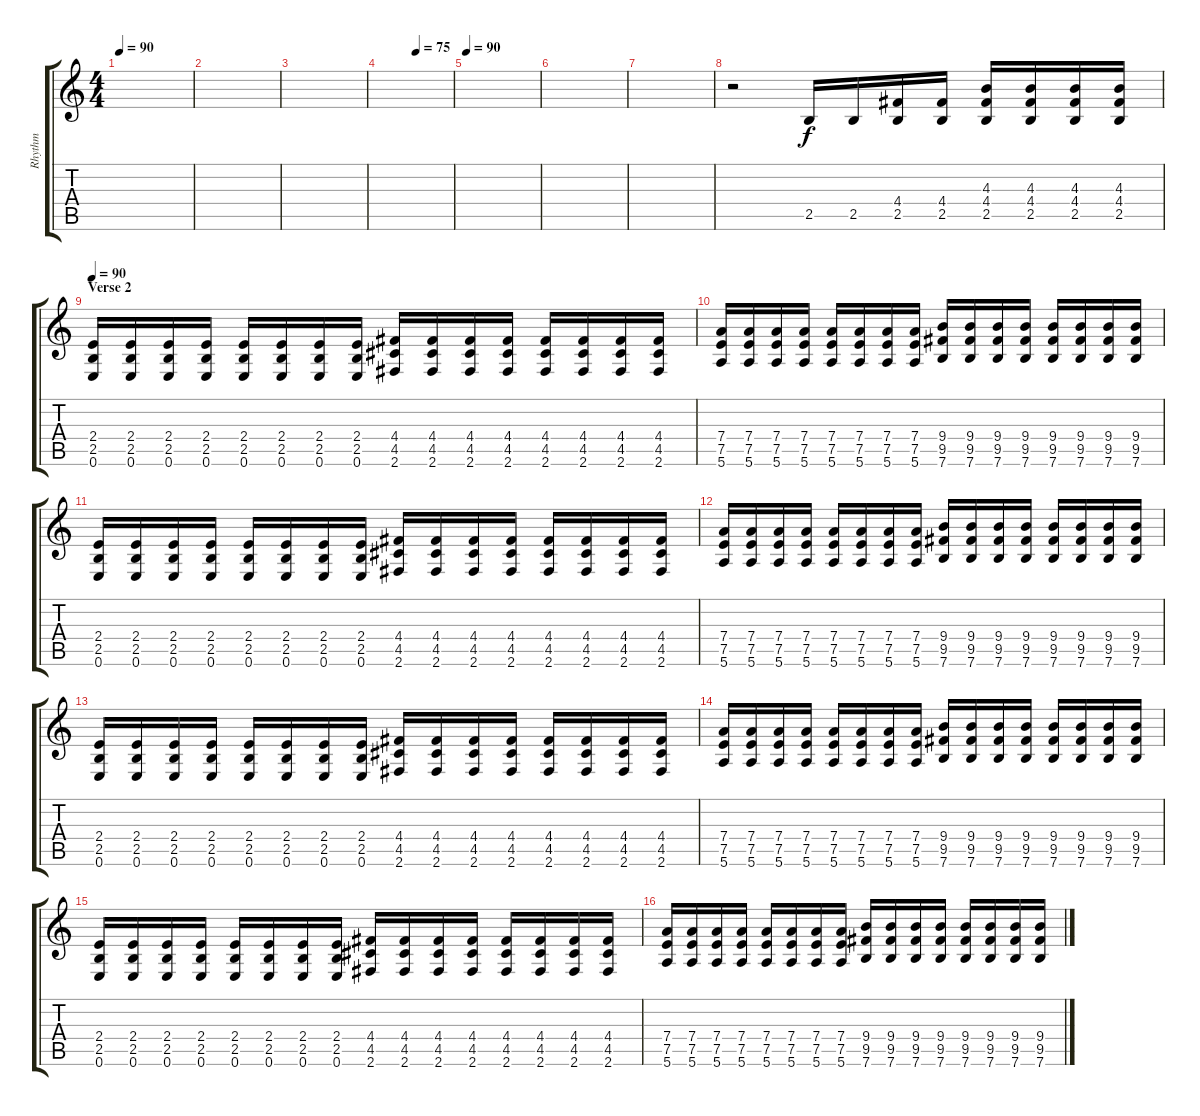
\track ("Rhythm" "Rhythm") {instrument electricguitarmuted}
\staff {score tabs}
\tuning (E4 B3 G3 D3 A2 E2) {hide}
\ts (4 4)
\tempo 90
\clef g2
\ks c
|
|
|
\tempo (75 0.5)
|
\tempo 90
|
|
|
r.2 2.5.16 2.5.16 (4.4 2.5).16 (4.4 2.5).16 (4.3 4.4 2.5).16 (4.3 4.4 2.5).16 (4.3 4.4 2.5).16 (4.3 4.4 2.5).16 |
\section ("" "Verse 2")
\tempo 90
(2.4 2.5 0.6).16 (2.4 2.5 0.6).16 (2.4 2.5 0.6).16 (2.4 2.5 0.6).16 (2.4 2.5 0.6).16 (2.4 2.5 0.6).16 (2.4 2.5 0.6).16 (2.4 2.5 0.6).16 (4.4 4.5 2.6).16 (4.4 4.5 2.6).16 (4.4 4.5 2.6).16 (4.4 4.5 2.6).16 (4.4 4.5 2.6).16 (4.4 4.5 2.6).16 (4.4 4.5 2.6).16 (4.4 4.5 2.6).16 |
(7.4 7.5 5.6).16 (7.4 7.5 5.6).16 (7.4 7.5 5.6).16 (7.4 7.5 5.6).16 (7.4 7.5 5.6).16 (7.4 7.5 5.6).16 (7.4 7.5 5.6).16 (7.4 7.5 5.6).16 (9.4 9.5 7.6).16 (9.4 9.5 7.6).16 (9.4 9.5 7.6).16 (9.4 9.5 7.6).16 (9.4 9.5 7.6).16 (9.4 9.5 7.6).16 (9.4 9.5 7.6).16 (9.4 9.5 7.6).16 |
(2.4 2.5 0.6).16 (2.4 2.5 0.6).16 (2.4 2.5 0.6).16 (2.4 2.5 0.6).16 (2.4 2.5 0.6).16 (2.4 2.5 0.6).16 (2.4 2.5 0.6).16 (2.4 2.5 0.6).16 (4.4 4.5 2.6).16 (4.4 4.5 2.6).16 (4.4 4.5 2.6).16 (4.4 4.5 2.6).16 (4.4 4.5 2.6).16 (4.4 4.5 2.6).16 (4.4 4.5 2.6).16 (4.4 4.5 2.6).16 |
(7.4 7.5 5.6).16 (7.4 7.5 5.6).16 (7.4 7.5 5.6).16 (7.4 7.5 5.6).16 (7.4 7.5 5.6).16 (7.4 7.5 5.6).16 (7.4 7.5 5.6).16 (7.4 7.5 5.6).16 (9.4 9.5 7.6).16 (9.4 9.5 7.6).16 (9.4 9.5 7.6).16 (9.4 9.5 7.6).16 (9.4 9.5 7.6).16 (9.4 9.5 7.6).16 (9.4 9.5 7.6).16 (9.4 9.5 7.6).16 |
(2.4 2.5 0.6).16 (2.4 2.5 0.6).16 (2.4 2.5 0.6).16 (2.4 2.5 0.6).16 (2.4 2.5 0.6).16 (2.4 2.5 0.6).16 (2.4 2.5 0.6).16 (2.4 2.5 0.6).16 (4.4 4.5 2.6).16 (4.4 4.5 2.6).16 (4.4 4.5 2.6).16 (4.4 4.5 2.6).16 (4.4 4.5 2.6).16 (4.4 4.5 2.6).16 (4.4 4.5 2.6).16 (4.4 4.5 2.6).16 |
(7.4 7.5 5.6).16 (7.4 7.5 5.6).16 (7.4 7.5 5.6).16 (7.4 7.5 5.6).16 (7.4 7.5 5.6).16 (7.4 7.5 5.6).16 (7.4 7.5 5.6).16 (7.4 7.5 5.6).16 (9.4 9.5 7.6).16 (9.4 9.5 7.6).16 (9.4 9.5 7.6).16 (9.4 9.5 7.6).16 (9.4 9.5 7.6).16 (9.4 9.5 7.6).16 (9.4 9.5 7.6).16 (9.4 9.5 7.6).16 |
(2.4 2.5 0.6).16 (2.4 2.5 0.6).16 (2.4 2.5 0.6).16 (2.4 2.5 0.6).16 (2.4 2.5 0.6).16 (2.4 2.5 0.6).16 (2.4 2.5 0.6).16 (2.4 2.5 0.6).16 (4.4 4.5 2.6).16 (4.4 4.5 2.6).16 (4.4 4.5 2.6).16 (4.4 4.5 2.6).16 (4.4 4.5 2.6).16 (4.4 4.5 2.6).16 (4.4 4.5 2.6).16 (4.4 4.5 2.6).16 |
(7.4 7.5 5.6).16 (7.4 7.5 5.6).16 (7.4 7.5 5.6).16 (7.4 7.5 5.6).16 (7.4 7.5 5.6).16 (7.4 7.5 5.6).16 (7.4 7.5 5.6).16 (7.4 7.5 5.6).16 (9.4 9.5 7.6).16 (9.4 9.5 7.6).16 (9.4 9.5 7.6).16 (9.4 9.5 7.6).16 (9.4 9.5 7.6).16 (9.4 9.5 7.6).16 (9.4 9.5 7.6).16 (9.4 9.5 7.6).16
